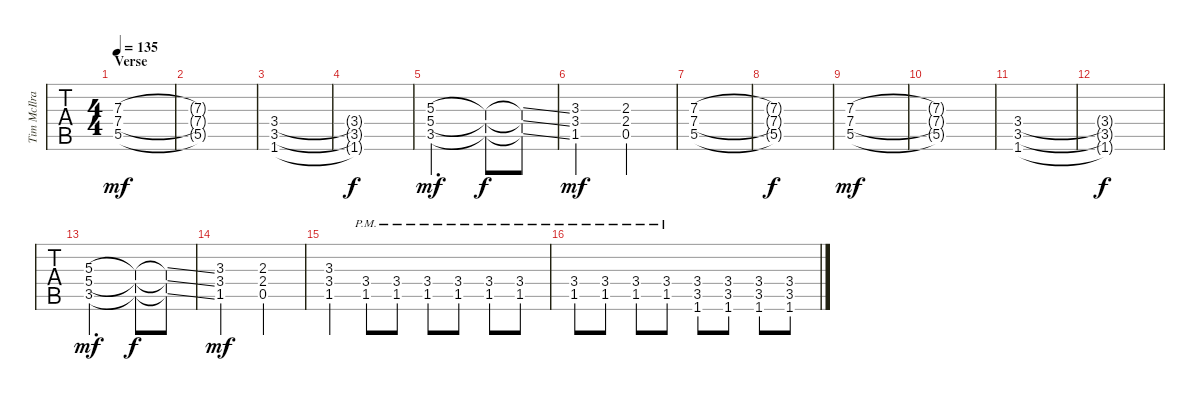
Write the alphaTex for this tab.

\track ("Tim McIlrath - Guitar One" "Tim McIlra") {instrument distortionguitar}
\staff {tabs}
\tuning (Eb4 Bb3 Gb3 Db3 Ab2 Eb2) {hide}
\ts (4 4)
\section ("" "Verse")
\tempo 135
\clef g2
\ks c
(7.3 7.4 5.5).1{dy mf balance 13} |
(7.3{t} 7.4{t} 5.5{t}).1 |
(3.4 3.5 1.6).1 |
(3.4{t} 3.5{t} 1.6{t}).1{dy f} |
(5.3 5.4 3.5).2{d dy mf} (5.3{t} 5.4{t} 3.5{t}).8{dy f} (5.3{ss t} 5.4{ss t} 3.5{ss t}).8 |
(3.3 3.4 1.5).2{dy mf} (2.3 2.4 0.5).2 |
(7.3 7.4 5.5).1 |
(7.3{t} 7.4{t} 5.5{t}).1{dy f} |
(7.3 7.4 5.5).1{dy mf} |
(7.3{t} 7.4{t} 5.5{t}).1 |
(3.4 3.5 1.6).1 |
(3.4{t} 3.5{t} 1.6{t}).1{dy f} |
(5.3 5.4 3.5).2{d dy mf} (5.3{t} 5.4{t} 3.5{t}).8{dy f} (5.3{ss t} 5.4{ss t} 3.5{ss t}).8 |
(3.3 3.4 1.5).2{dy mf} (2.3 2.4 0.5).2 |
(3.3 3.4 1.5).4 (3.4{pm} 1.5{pm}).8 (3.4{pm} 1.5{pm}).8 (3.4{pm} 1.5{pm}).8 (3.4{pm} 1.5{pm}).8 (3.4{pm} 1.5{pm}).8 (3.4{pm} 1.5{pm}).8 |
(3.4{pm} 1.5{pm}).8 (3.4{pm} 1.5{pm}).8 (3.4{pm} 1.5{pm}).8 (3.4{pm} 1.5{pm}).8 (3.4 3.5 1.6).8 (3.4 3.5 1.6).8 (3.4 3.5 1.6).8 (3.4 3.5 1.6).8
